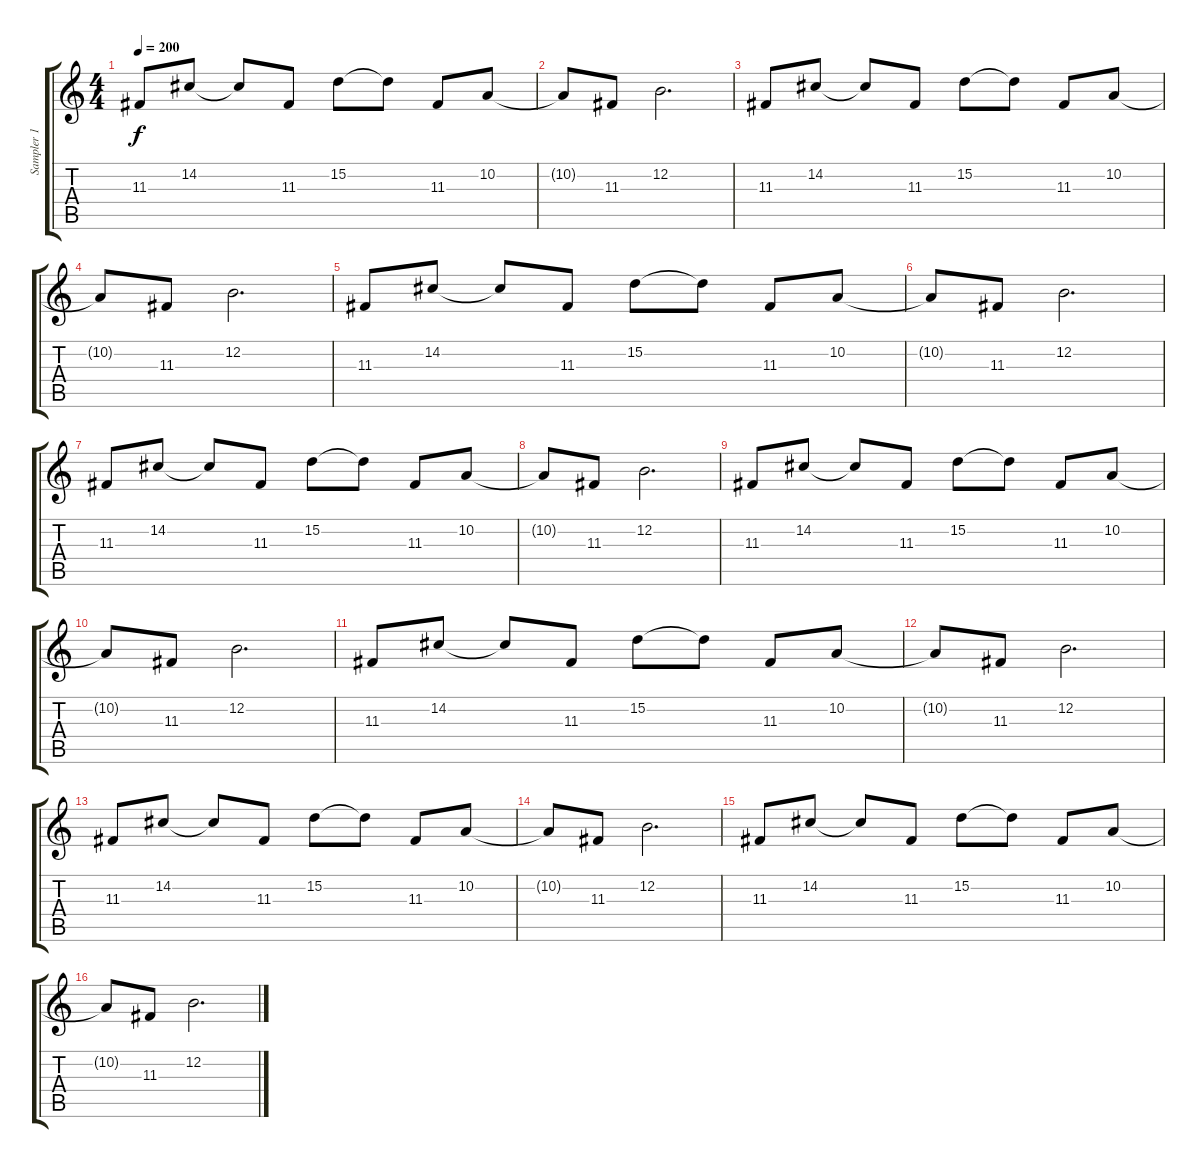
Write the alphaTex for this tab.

\track ("Sampler 1" "Sampler 1") {instrument pizzicatostrings}
\staff {score tabs}
\tuning (E4 B3 G3 D3 A2 E2) {hide}
\ts (4 4)
\tempo 200
\clef g2
\ks c
11.3.8{dy f instrument pizzicatostrings} 14.2.8 14.2{t}.8 11.3.8 15.2.8 15.2{t}.8 11.3.8 10.2.8 |
10.2{t}.8 11.3.8 12.2.2{d} |
11.3.8 14.2.8 14.2{t}.8 11.3.8 15.2.8 15.2{t}.8 11.3.8 10.2.8 |
10.2{t}.8 11.3.8 12.2.2{d} |
11.3.8 14.2.8 14.2{t}.8 11.3.8 15.2.8 15.2{t}.8 11.3.8 10.2.8 |
10.2{t}.8 11.3.8 12.2.2{d} |
11.3.8 14.2.8 14.2{t}.8 11.3.8 15.2.8 15.2{t}.8 11.3.8 10.2.8 |
10.2{t}.8 11.3.8 12.2.2{d} |
11.3.8 14.2.8 14.2{t}.8 11.3.8 15.2.8 15.2{t}.8 11.3.8 10.2.8 |
10.2{t}.8 11.3.8 12.2.2{d} |
11.3.8 14.2.8 14.2{t}.8 11.3.8 15.2.8 15.2{t}.8 11.3.8 10.2.8 |
10.2{t}.8 11.3.8 12.2.2{d} |
11.3.8 14.2.8 14.2{t}.8 11.3.8 15.2.8 15.2{t}.8 11.3.8 10.2.8 |
10.2{t}.8 11.3.8 12.2.2{d} |
11.3.8 14.2.8 14.2{t}.8 11.3.8 15.2.8 15.2{t}.8 11.3.8 10.2.8 |
10.2{t}.8 11.3.8 12.2.2{d}
